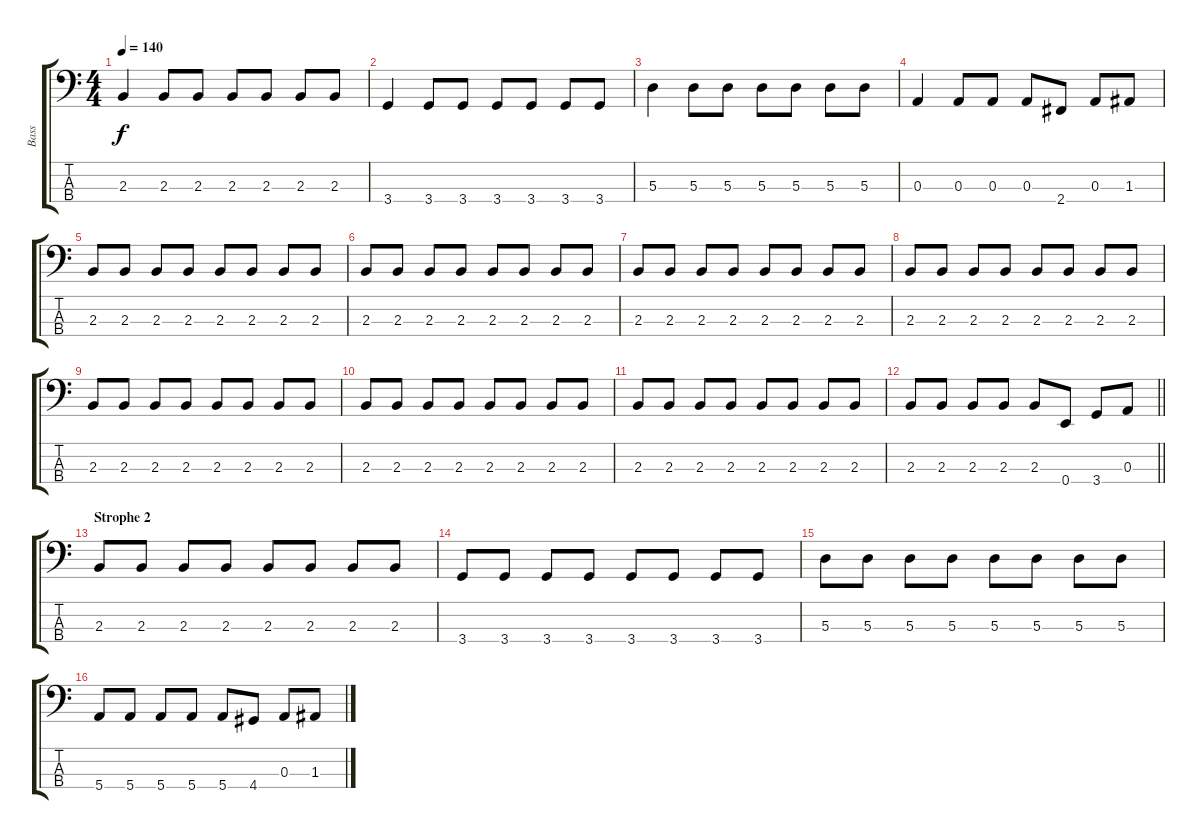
\track ("Bass" "Bass") {instrument electricbassfinger}
\staff {score tabs}
\tuning (G2 D2 A1 E1) {hide}
\ts (4 4)
\tempo 140
\clef f4
\ks c
2.3.4{dy f} 2.3.8 2.3.8 2.3.8 2.3.8 2.3.8 2.3.8 |
3.4.4 3.4.8 3.4.8 3.4.8 3.4.8 3.4.8 3.4.8 |
5.3.4 5.3.8 5.3.8 5.3.8 5.3.8 5.3.8 5.3.8 |
0.3.4 0.3.8 0.3.8 0.3.8 2.4.8 0.3.8 1.3.8 |
2.3.8 2.3.8 2.3.8 2.3.8 2.3.8 2.3.8 2.3.8 2.3.8 |
2.3.8 2.3.8 2.3.8 2.3.8 2.3.8 2.3.8 2.3.8 2.3.8 |
2.3.8 2.3.8 2.3.8 2.3.8 2.3.8 2.3.8 2.3.8 2.3.8 |
2.3.8 2.3.8 2.3.8 2.3.8 2.3.8 2.3.8 2.3.8 2.3.8 |
2.3.8 2.3.8 2.3.8 2.3.8 2.3.8 2.3.8 2.3.8 2.3.8 |
2.3.8 2.3.8 2.3.8 2.3.8 2.3.8 2.3.8 2.3.8 2.3.8 |
2.3.8 2.3.8 2.3.8 2.3.8 2.3.8 2.3.8 2.3.8 2.3.8 |
\barLineRight lightlight
2.3.8 2.3.8 2.3.8 2.3.8 2.3.8 0.4.8 3.4.8 0.3.8 |
\section ("" "Strophe 2")
2.3.8 2.3.8 2.3.8 2.3.8 2.3.8 2.3.8 2.3.8 2.3.8 |
3.4.8 3.4.8 3.4.8 3.4.8 3.4.8 3.4.8 3.4.8 3.4.8 |
5.3.8 5.3.8 5.3.8 5.3.8 5.3.8 5.3.8 5.3.8 5.3.8 |
5.4.8 5.4.8 5.4.8 5.4.8 5.4.8 4.4.8 0.3.8 1.3.8
